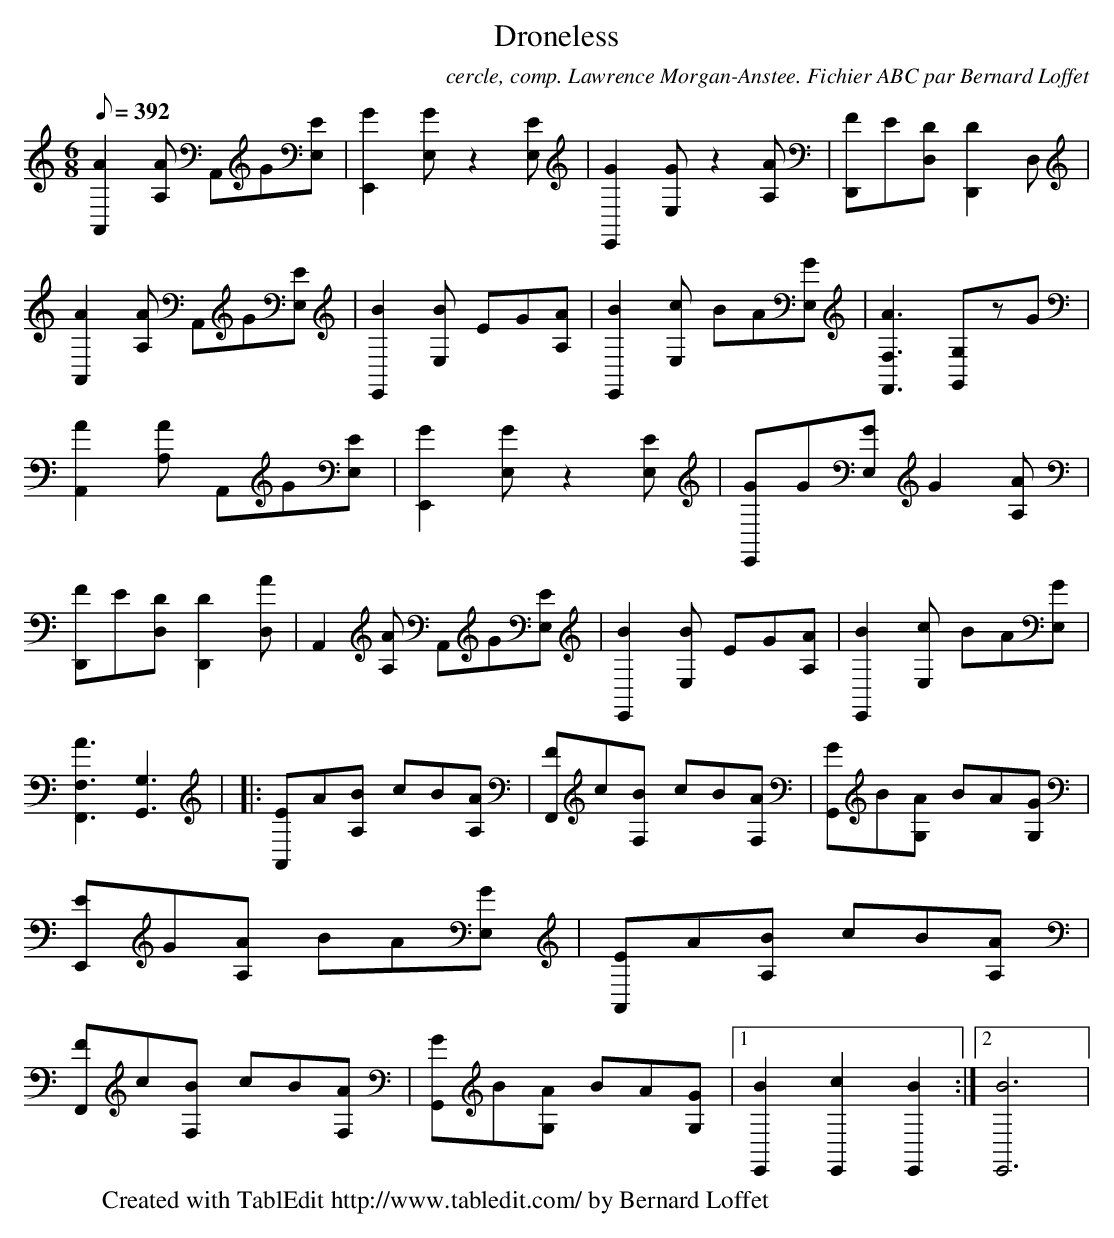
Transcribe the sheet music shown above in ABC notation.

X:1
T:Droneless
C:cercle, comp. Lawrence Morgan-Anstee. Fichier ABC par Bernard Loffet
L:1/8
Q:392
M:6/8
K:C
 [A2A,,2][AA,] A,,G[EE,] | [G2E,,2][GE,] z2[EE,] | [G2E,,2][GE,] z2[AA,] | [FD,,]E[DD,] [D2D,,2]D, | \
 [A2A,,2][AA,] A,,G[EE,] | [B2E,,2][BE,] EG[AA,] | [B2E,,2][cE,] BA[GE,] | [A3F,,3F,3] [G,,G,]zG | \
 [A2A,,2][AA,] A,,G[EE,] | [G2E,,2][GE,] z2[EE,] | [GE,,]G[GE,] G2[AA,] | [FD,,]E[DD,] [D2D,,2][AD,] | \
 A,,2[AA,] A,,G[EE,] | [B2E,,2][BE,] EG[AA,] | [B2E,,2][cE,] BA[GE,] | [A3F,,3F,3] [G,,3G,3] | \
|: [EA,,]A[BA,] cB[AA,] | [FF,,]c[BF,] cB[AF,] | [GG,,]B[AG,] BA[GG,] | [EE,,]G[AA,] BA[GE,] | \
 [EA,,]A[BA,] cB[AA,] | [FF,,]c[BF,] cB[AF,] | [GG,,]B[AG,] BA[GG,] |1 [B2E,,2][c2E,,2][B2E,,2] :|2 [B6E,,6] | \
W:Created with TablEdit http://www.tabledit.com/ by Bernard Loffet
